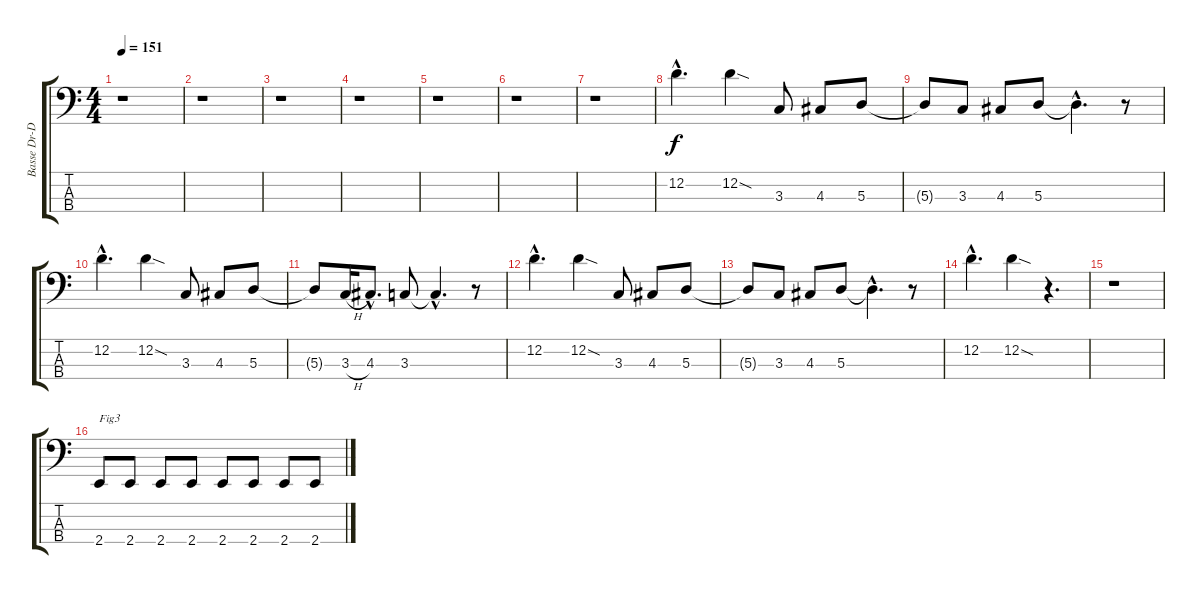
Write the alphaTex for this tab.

\track ("Basse Dr-D" "Basse Dr-D") {instrument electricbassfinger}
\staff {score tabs}
\tuning (G2 D2 A1 D1) {hide}
\ts (4 4)
\tempo 151
\clef f4
\ks c
r.1{dy f} |
r.1 |
r.1 |
r.1 |
r.1 |
r.1 |
r.1 |
12.2{hac}.4{d} 12.2{sod}.4 3.3.8 4.3.8 5.3.8 |
5.3{t}.8 3.3.8 4.3.8 5.3.8 5.3{hac t}.4{d} r.8 |
12.2{hac}.4{d} 12.2{sod}.4 3.3.8 4.3.8 5.3.8 |
5.3{t}.8 3.3{h}.16 4.3{hac}.8{d} 3.3.8 3.3{hac t}.4{d} r.8 |
12.2{hac}.4{d} 12.2{sod}.4 3.3.8 4.3.8 5.3.8 |
5.3{t}.8 3.3.8 4.3.8 5.3.8 5.3{hac t}.4{d} r.8 |
12.2{hac}.4{d} 12.2{sod}.4 r.4{d} |
r.1 |
2.4.8{txt "Fig3"} 2.4.8 2.4.8 2.4.8 2.4.8 2.4.8 2.4.8 2.4.8
